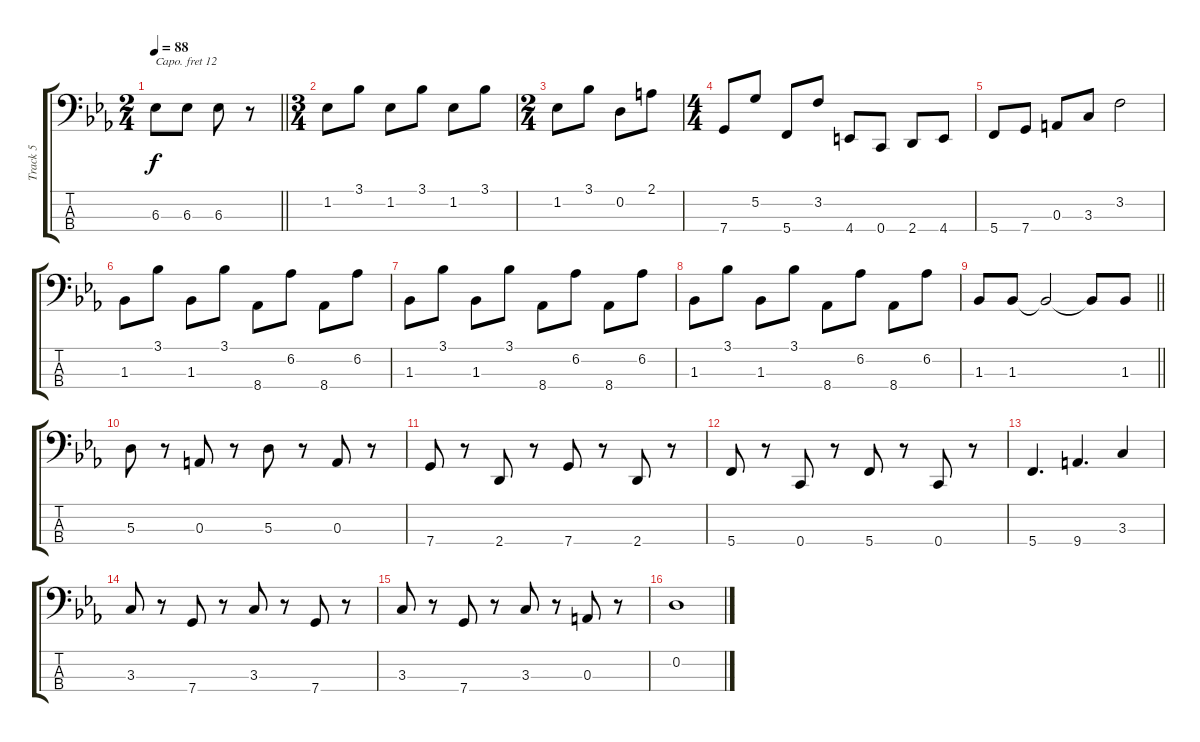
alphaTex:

\track ("Track 5" "Track 5") {instrument acousticgrandpiano}
\staff {score tabs}
\capo 12
\tuning (G2 D2 A1 C1) {hide}
\ts (2 4)
\tempo 88
\clef f4
\barLineRight lightlight
\ks eb
6.3.8{dy f} 6.3.8 6.3.8 r.8 |
\ts (3 4)
1.2.8 3.1.8 1.2.8 3.1.8 1.2.8 3.1.8 |
\ts (2 4)
1.2.8 3.1.8 0.2.8 2.1.8 |
\ts (4 4)
7.4.8 5.2.8 5.4.8 3.2.8 4.4.8 0.4.8 2.4.8 4.4.8 |
5.4.8 7.4.8 0.3.8 3.3.8 3.2.2 |
1.3.8 3.1.8 1.3.8 3.1.8 8.4.8 6.2.8 8.4.8 6.2.8 |
1.3.8 3.1.8 1.3.8 3.1.8 8.4.8 6.2.8 8.4.8 6.2.8 |
1.3.8 3.1.8 1.3.8 3.1.8 8.4.8 6.2.8 8.4.8 6.2.8 |
\barLineRight lightlight
1.3.8 1.3.8 1.3{t}.2 1.3{t}.8 1.3.8 |
5.3.8 r.8 0.3.8 r.8 5.3.8 r.8 0.3.8 r.8 |
7.4.8 r.8 2.4.8 r.8 7.4.8 r.8 2.4.8 r.8 |
5.4.8 r.8 0.4.8 r.8 5.4.8 r.8 0.4.8 r.8 |
5.4.4{d} 9.4.4{d} 3.3.4 |
3.3.8 r.8 7.4.8 r.8 3.3.8 r.8 7.4.8 r.8 |
3.3.8 r.8 7.4.8 r.8 3.3.8 r.8 0.3.8 r.8 |
0.2.1
